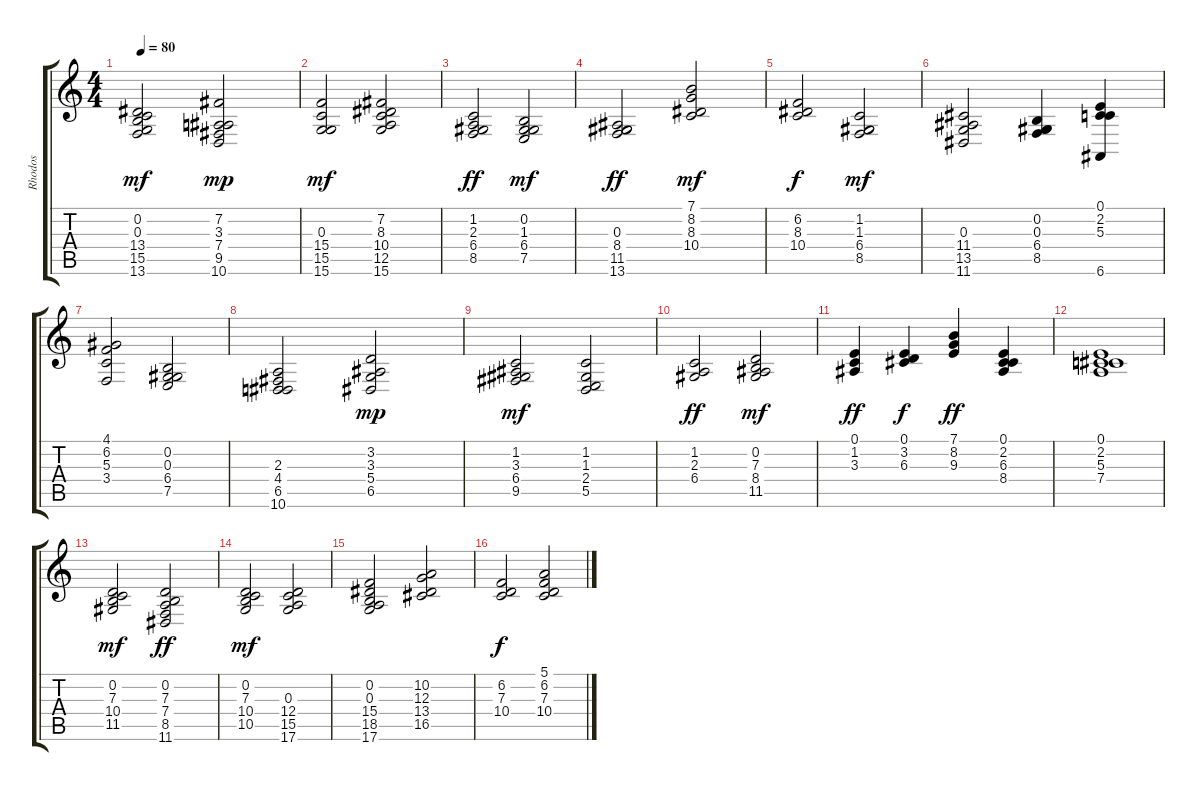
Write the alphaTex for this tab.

\track ("Rhodos" "Rhodos") {instrument electricpiano1}
\staff {score tabs}
\tuning (E4 B3 G3 D3 A2 E2) {hide}
\ts (4 4)
\tempo 80
\clef g2
\ks c
(0.2 0.3 13.4 15.5 13.6).2{dy mf} (7.2 3.3 7.4 9.5 10.6).2{dy mp} |
(0.3 15.4 15.5 15.6).2{dy mf} (7.2 8.3 10.4 12.5 15.6).2 |
(1.2 2.3 6.4 8.5).2{dy ff} (0.2 1.3 6.4 7.5).2{dy mf} |
(0.3 8.4 11.5 13.6).2{dy ff} (7.1 8.2 8.3 10.4).2{dy mf} |
(6.2 8.3 10.4).2{dy f} (1.2 1.3 6.4 8.5).2{dy mf} |
(0.3 11.4 13.5 11.6).2 (0.2 0.3 6.4 8.5).4 (0.1 2.2 5.3 6.6).4 |
(4.1 6.2 5.3 3.4).2 (0.2 0.3 6.4 7.5).2 |
(2.3 4.4 6.5 10.6).2 (3.2 3.3 5.4 6.5).2{dy mp} |
(1.2 3.3 6.4 9.5).2{dy mf} (1.2 1.3 2.4 5.5).2 |
(1.2 2.3 6.4).2{dy ff} (0.2 7.3 8.4 11.5).2{dy mf} |
(0.1 1.2 3.3).4{dy ff} (0.1 3.2 6.3).4{dy f} (7.1 8.2 9.3).4{dy ff} (0.1 2.2 6.3 8.4).4 |
(0.1 2.2 5.3 7.4).1 |
(0.2 7.3 10.4 11.5).2{dy mf} (0.2 7.3 7.4 8.5 11.6).2{dy ff} |
(0.2 7.3 10.4 10.5).2{dy mf} (0.3 12.4 15.5 17.6).2 |
(0.2 0.3 15.4 18.5 17.6).2 (10.2 12.3 13.4 16.5).2 |
(6.2 7.3 10.4).2{dy f} (5.1 6.2 7.3 10.4).2
